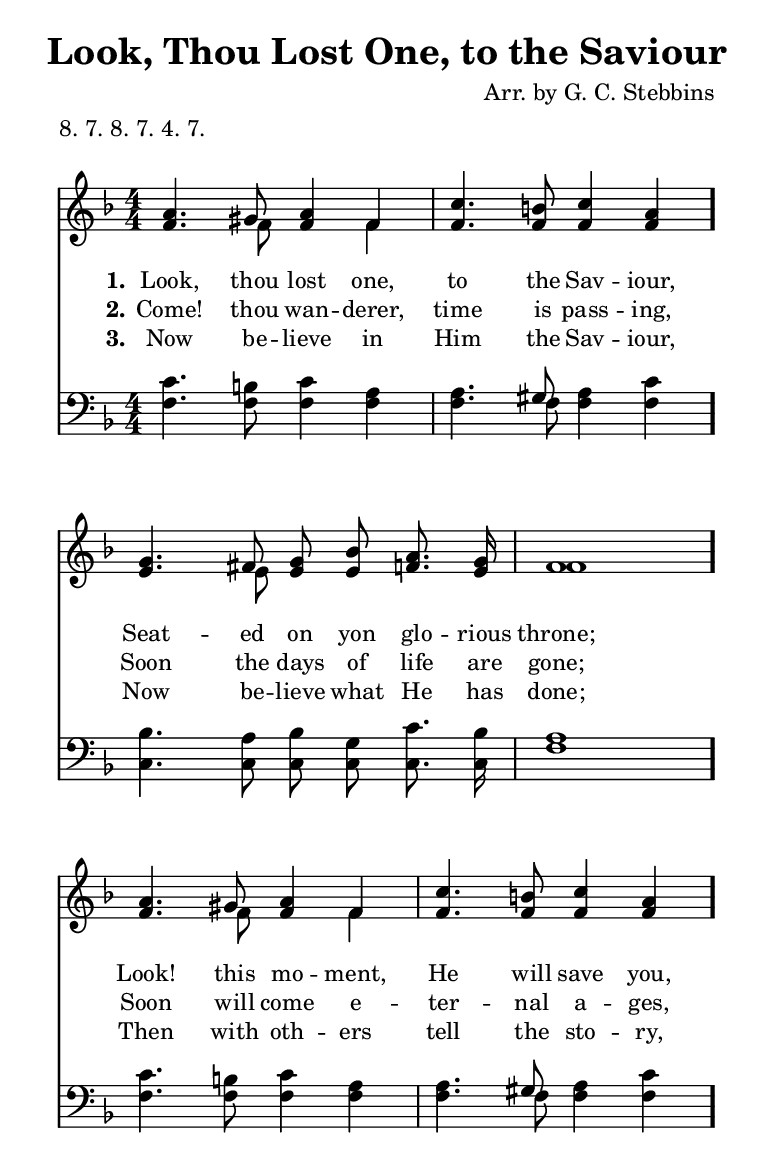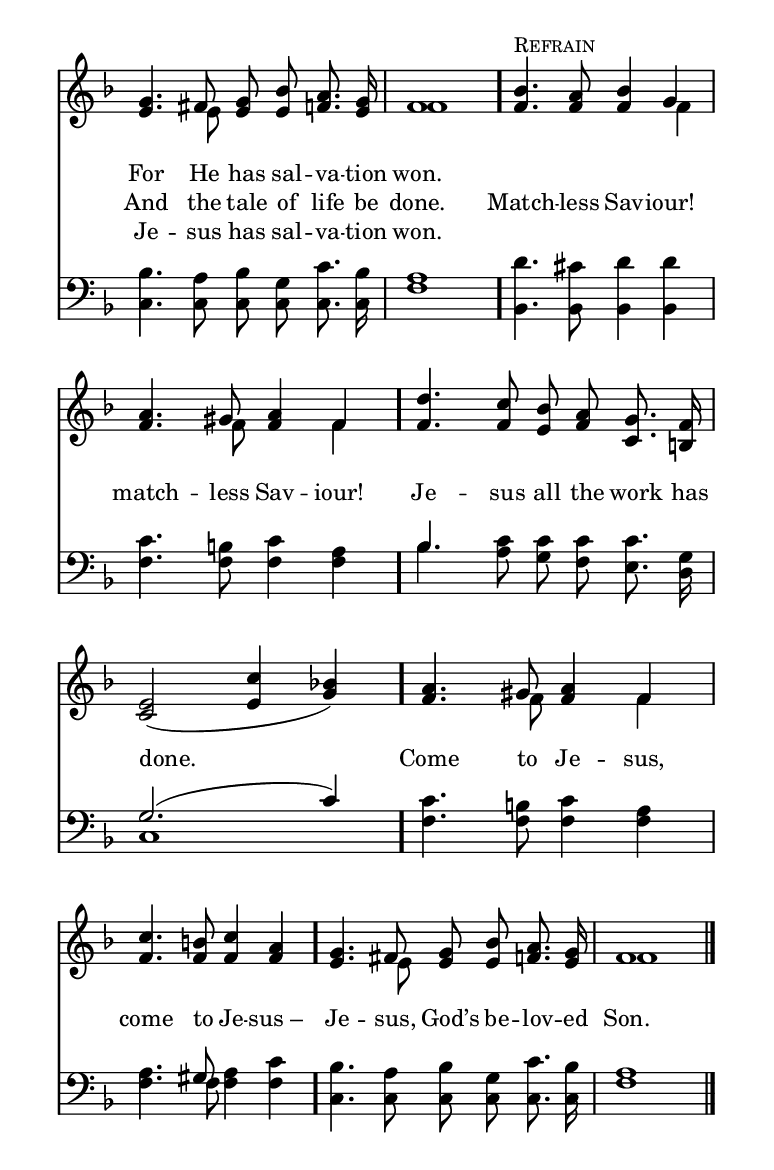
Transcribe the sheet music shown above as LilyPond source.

\include "common/global.ily"
\paper {
  \include "common/paper.ily"
}

\header{
  %gospel
  hymnnumber = "101"
  title = "Look, Thou Lost One, to the Saviour"
  tunename = "Look Ye Saints"
  meter = "8. 7. 8. 7. 4. 7."
  poet = ""
  composer = "Arr. by G. C. Stebbins"
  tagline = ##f
}

patternAA = { c4. c8 c4 c4 | c4. c8 c4 c4 }
patternBA = { c4. c8 c8 c8 c8. c16 | c1 }
patternBB = { c4. c8 c8 c8 c8. c16 | c2( c4 c4) }
patternBC = { c4. c8 c8 c8 c8. c16 | c2.( c4) }

global = {
  \include "common/overrides.ily"
  \override Staff.TimeSignature.style = #'numbered
  \time 4/4
  \override Score.MetronomeMark.transparent = ##t % hide all fermata changes too
  \tempo 4=95
  \key f \major
  \autoBeamOff
}

notesSoprano = {
\global
\relative c'' {

  \changePitch \patternAA { a gis a f | c' b c a }
  \changePitch \patternBA { g fis g bes a g | f }
  \changePitch \patternAA { a gis a f | c' b c a }
  \changePitch \patternBA { g fis g bes a g | f }

  << s^\markup { \small \caps "Refrain" }
  \changePitch \patternAA { bes a bes g | a gis a f } >>
  \changePitch \patternBB { d' c bes a g f | e c' bes! }
  \changePitch \patternAA { a gis a f | c' b c a }
  \changePitch \patternBA { g fis g bes a g | f }

  \bar "|."

}
}

notesAlto = {
\global
\relative e' {

  \changePitch \patternAA { f f f f | f f f f }
  \changePitch \patternBA { e e e e f! e | f }
  \changePitch \patternAA { f f f f | f f f f }
  \changePitch \patternBA { e e e e f! e | f }

  \changePitch \patternAA { f f f f | f f f f }
  \changePitch \patternBB { f f e f c b! | c e g }
  \changePitch \patternAA { f f f f | f f f f }
  \changePitch \patternBA { e e e e f! e | f }

}
}

notesTenor = {
\global
\relative a {

  \changePitch \patternAA { c b c a | a gis a c }
  \changePitch \patternBA { bes a bes g c bes | a }
  \changePitch \patternAA { c b c a | a gis a c }
  \changePitch \patternBA { bes a bes g c bes | a }

  \changePitch \patternAA { d cis d d | c b c a }
  \changePitch \patternBC { bes c c c c g | g c }
  \changePitch \patternAA { c b c a | a gis a c }
  \changePitch \patternBA { bes a bes g c bes | a }

}
}

notesBass = {
\global
\relative f {

  \changePitch \patternAA { f f f f | f f f f }
  \changePitch \patternBA { c c c c c c | f }
  \changePitch \patternAA { f f f f | f f f f }
  \changePitch \patternBA { c c c c c c | f }

  \changePitch \patternAA { bes, bes bes bes | f' f f f }
  \changePitch \patternBA { bes a g f e d | c }
  \changePitch \patternAA { f f f f | f f f f }
  \changePitch \patternBA { c c c c c c | f }

}
}

Refrain = \lyricmode {

Match -- less Sav -- iour! match -- less Sav -- iour! \bar "."
Je -- sus all the work has done. \bar "."
Come to Je -- sus, come to Je -- sus_– \bar "."
Je -- sus, God’s be -- lov -- ed Son. \bar "."

}

wordsA = \lyricmode {
\set stanza = "1."

Look, thou lost one, to the Sav -- iour, \bar "."
Seat -- ed on yon glo -- rious throne; \bar "."
Look! this mo -- ment, He will save you, \bar "."
For He has sal -- va -- tion won. \bar "."

}

wordsB = \lyricmode {
\set stanza = "2."

Come! thou wan -- derer, time is pass -- ing,
Soon the days of life are gone;
Soon will come e -- ter -- nal a -- ges,
And the tale of life be done.

\Refrain

}

wordsC = \lyricmode {
\set stanza = "3."

Now be -- lieve in Him the Sav -- iour,
Now be -- lieve what He has done;
Then with oth -- ers tell the sto -- ry,
Je -- sus has sal -- va -- tion won.

}

\score {
  \context ChoirStaff <<
    \context Staff = upper <<
      \set Staff.autoBeaming = ##f
      \set ChoirStaff.systemStartDelimiter = #'SystemStartBar
      \set ChoirStaff.printPartCombineTexts = ##f
      \partcombine #'(2 . 11) \notesSoprano \notesAlto
      \context NullVoice = sopranos { \voiceOne << \notesSoprano >> }
      \context Lyrics = one   \lyricsto sopranos \wordsA
      \context Lyrics = two   \lyricsto sopranos \wordsB
      \context Lyrics = three \lyricsto sopranos \wordsC
    >>
    \context Staff = men <<
      \set Staff.autoBeaming = ##f
      \clef bass
      \set ChoirStaff.printPartCombineTexts = ##f
      \partcombine #'(2 . 11) \notesTenor \notesBass
    >>
  >>
  \layout {
    \include "common/layout.ily"
  }
  #(cond ((ly:get-option 'eog-midi-permitted) #{ \midi{
    \include "common/midi.ily"
  } #}))
}

\version "2.19.49"  % necessary for upgrading to future LilyPond versions.

% vi:set et ts=2 sw=2 ai nocindent syntax=lilypond:
